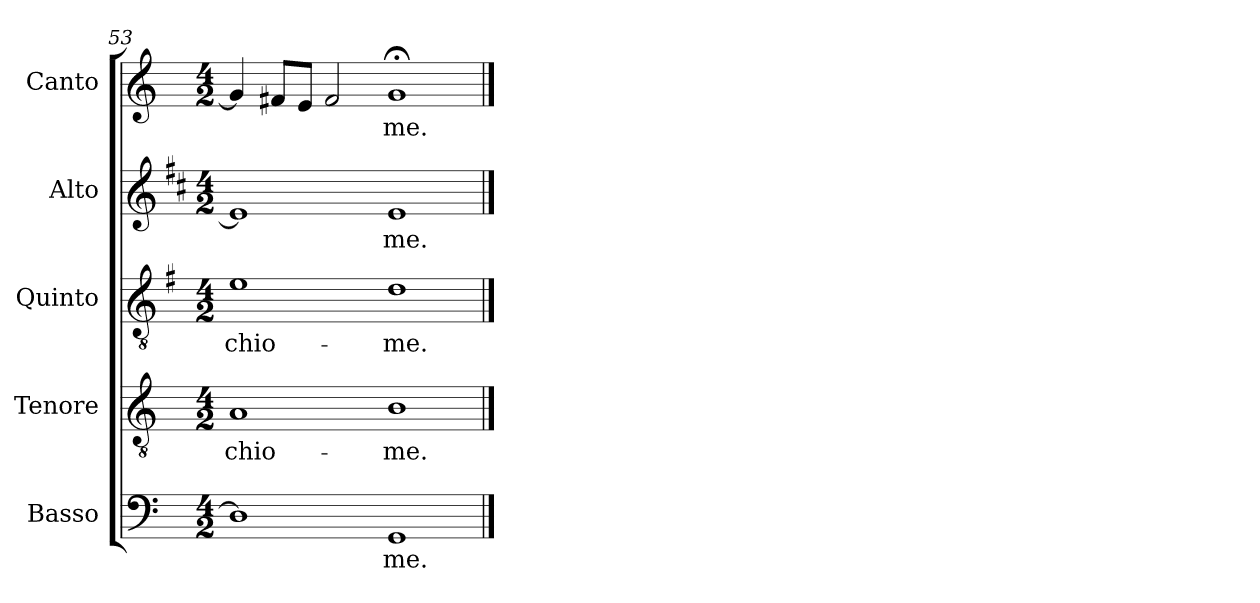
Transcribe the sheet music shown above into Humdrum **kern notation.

**kern	**text	**kern	**text	**kern	**text	**kern	**text	**kern	**text
*part5	*part5	*part4	*part4	*part3	*part3	*part2	*part2	*part1	*part1
*staff5	*staff5	*staff4	*staff4	*staff3	*staff3	*staff2	*staff2	*staff1	*staff1
*I"Basso	*	*I"Tenore	*	*I"Quinto	*	*I"Alto	*	*I"Canto	*
*I'B	*	*I'T	*	*	*	*I'A	*	*I'C	*
*clefF4	*	*clefGv2	*	*clefGv2	*	*clefG2	*	*clefG2	*
*	*	*	*	*ITrd4c7	*	*ITrd1c2	*	*	*
*k[]	*	*k[]	*	*k[]	*	*k[]	*	*k[]	*
*C:	*	*C:	*	*C:	*	*C:	*	*C:	*
*M4/2	*	*M4/2	*	*M4/2	*	*M4/2	*	*M4/2	*
=53	=53	=53	=53	=53	=53	=53	=53	=53	=53
!	!	!	!LO:LY:b	!	!LO:LY:b	!	!	!	!
1D]	.	1A	chio-	1A	chio-	1d]	.	4g/]	.
.	.	.	.	.	.	.	.	8f#X/L	.
.	.	.	.	.	.	.	.	8e/J	.
.	.	.	.	.	.	.	.	2f#/	.
!	!LO:LY:b	!	!LO:LY:b	!	!LO:LY:b	!	!LO:LY:b	!	!LO:LY:b
1GG	-me.	1B	-me.	1G	-me.	1d	-me.	1g;<	-me.
==	==	==	==	==	==	==	==	==	==
*-	*-	*-	*-	*-	*-	*-	*-	*-	*-
